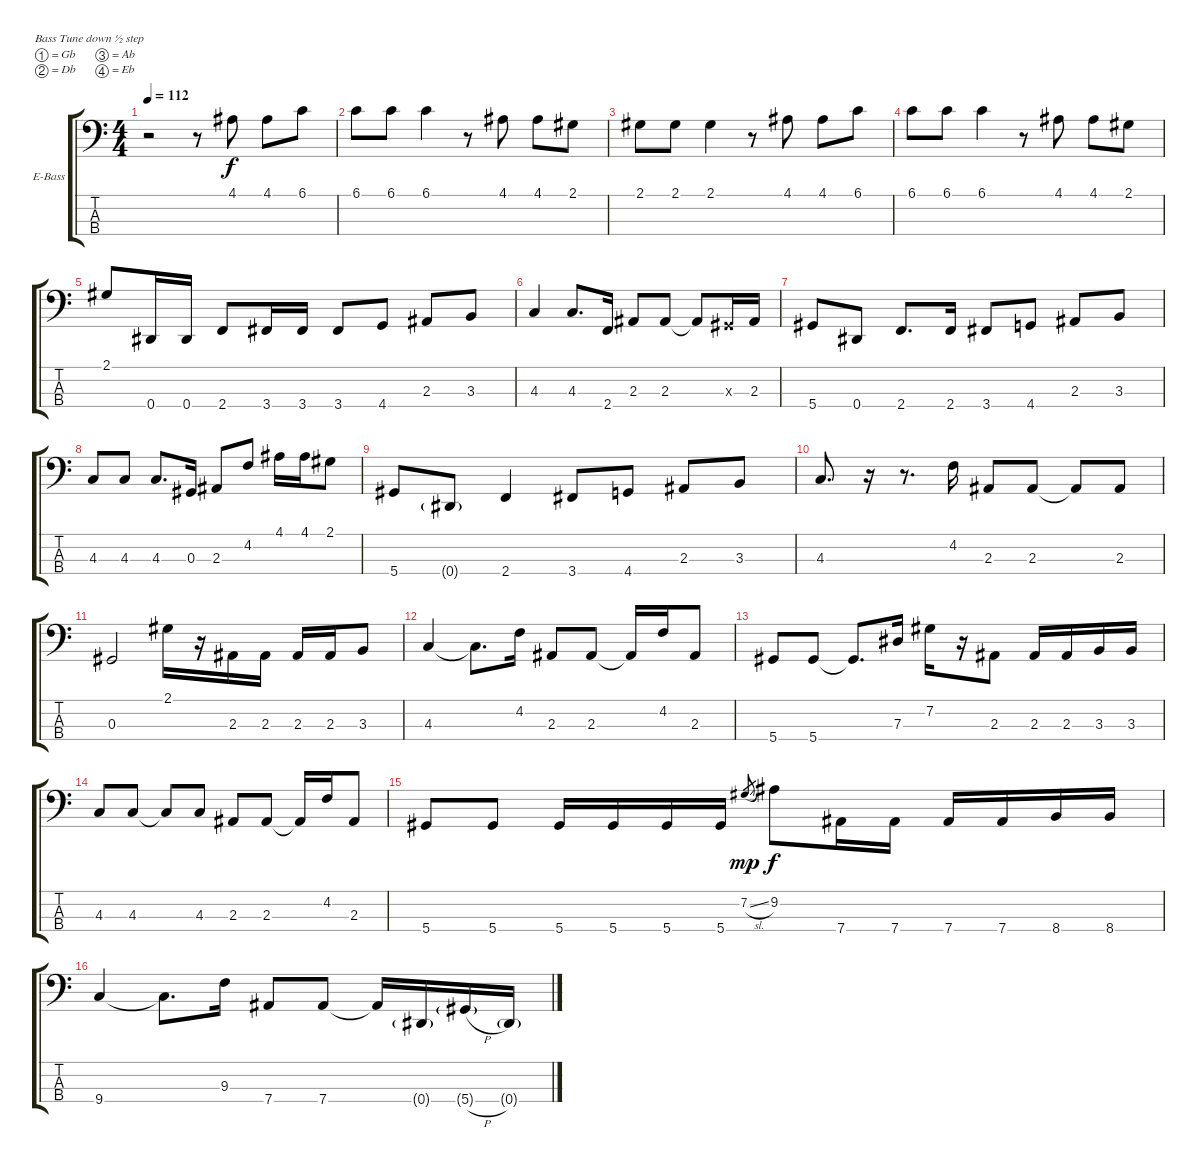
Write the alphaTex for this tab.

\bracketExtendMode groupsimilarinstruments
\firstSystemTrackNameOrientation horizontal
\otherSystemsTrackNameOrientation horizontal
\track ("Bass" "E-Bass") {instrument electricbassfinger}
\staff {score tabs}
\tuning (Gb2 Db2 Ab1 Eb1)
\ts (4 4)
\tempo 112
\clef f4
\ks c
r.2{dy f instrument electricbassfinger} r.8 4.1.8 4.1.8 6.1.8 |
6.1.8 6.1.8 6.1.4 r.8 4.1.8 4.1.8 2.1.8 |
2.1.8 2.1.8 2.1.4 r.8 4.1.8 4.1.8 6.1.8 |
6.1.8 6.1.8 6.1.4 r.8 4.1.8 4.1.8 2.1.8 |
2.1.8 0.4.16 0.4.16 2.4.8 3.4.16 3.4.16 3.4.8 4.4.8 2.3.8 3.3.8 |
4.3.4 4.3.8{d} 2.4.16 2.3.8 2.3.8 2.3{t}.8 0.3{x}.16 2.3.16 |
5.4.8 0.4.8 2.4.8{d} 2.4.16 3.4.8 4.4.8 2.3.8 3.3.8 |
4.3.8 4.3.8 4.3.8{d} 0.3.16 2.3.8 4.2.8 4.1.16 4.1.16 2.1.8 |
5.4.8 0.4{g}.8 2.4.4 3.4.8 4.4.8 2.3.8 3.3.8 |
4.3.8{d} r.16 r.8{d} 4.2.16 2.3.8 2.3.8 2.3{t}.8 2.3.8 |
0.3.2 2.1.16 r.16 2.3.16 2.3.16 2.3.16 2.3.16 3.3.8 |
4.3.4 4.3{t}.8{d} 4.2.16 2.3.8 2.3.8 2.3{t}.16 4.2.16 2.3.8 |
5.4.8 5.4.8 5.4{t}.8{d} 7.3.16 7.2.16 r.16 2.3.8 2.3.16 2.3.16 3.3.16 3.3.16 |
4.3.8 4.3.8 4.3{t}.8 4.3.8 2.3.8 2.3.8 2.3{t}.16 4.2.16 2.3.8 |
5.4.8 5.4.8 5.4.16 5.4.16 5.4.16 5.4.16 7.2{sl}.8{gr dy mp} 9.2.8{dy f} 7.4.16 7.4.16 7.4.16 7.4.16 8.4.16 8.4.16 |
9.4.4 9.4{t}.8{d} 9.3.16 7.4.8 7.4.8 7.4{t}.16 0.4{g}.16 5.4{h g}.16 0.4{g}.16
